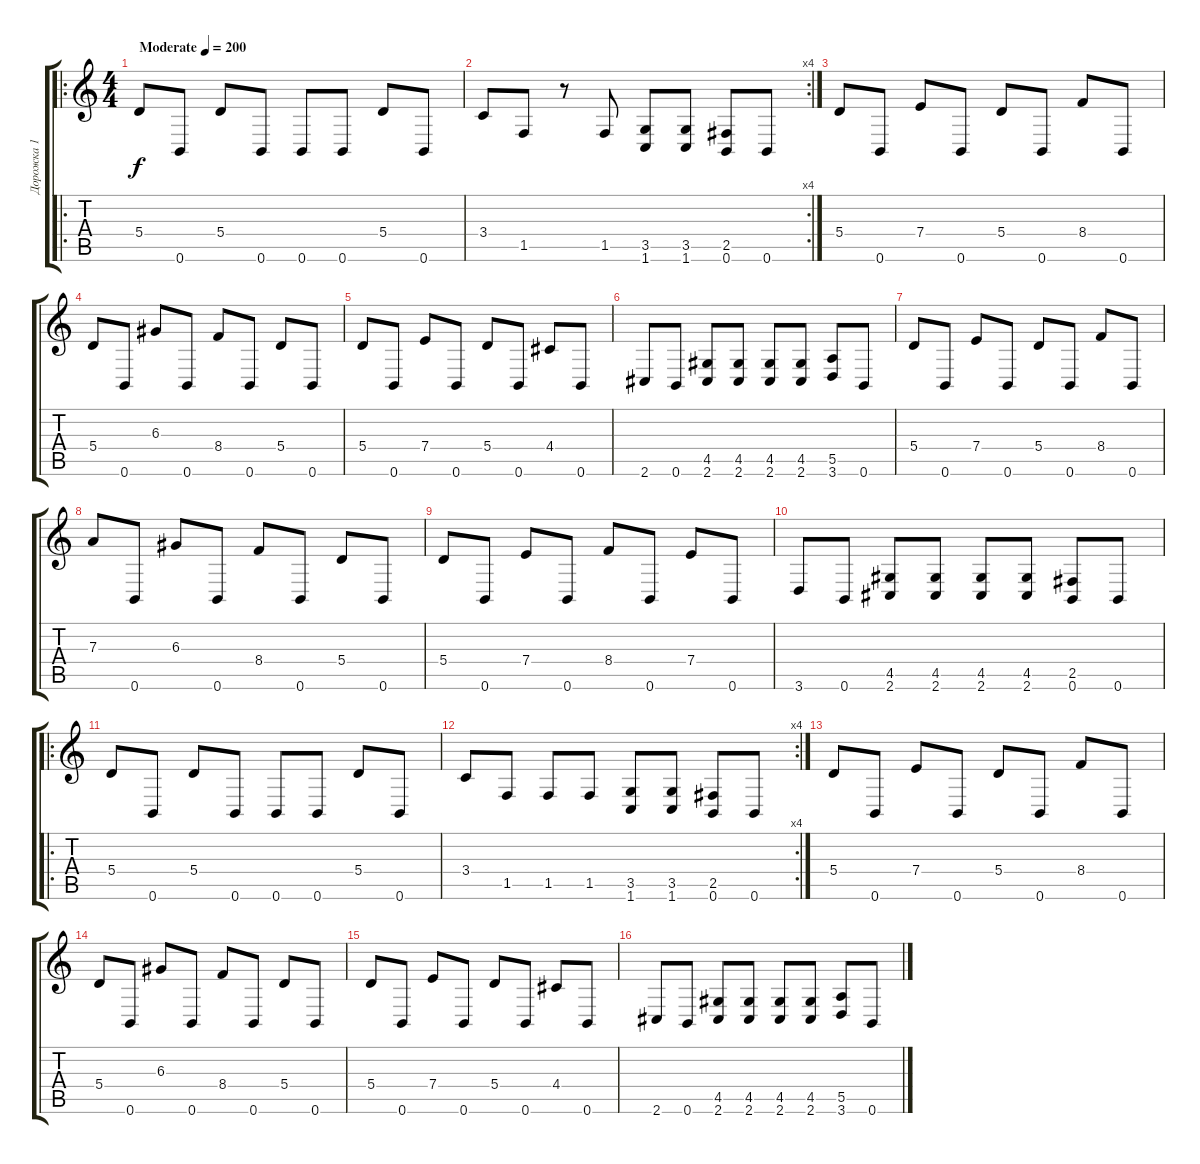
\track ("Дорожка 1" "Дорожка 1") {instrument distortionguitar}
\staff {score tabs}
\tuning (B3 Gb3 D3 A2 E2 B1) {hide}
\ro
\ts (4 4)
\tempo (200 "Moderate")
\clef g2
\ks c
5.4.8{dy f instrument distortionguitar} 0.6.8 5.4.8 0.6.8 0.6.8 0.6.8 5.4.8 0.6.8 |
\rc 4
3.4.8 1.5.8 r.8 1.5.8 (3.5 1.6).8 (3.5 1.6).8 (2.5 0.6).8 0.6.8 |
5.4.8 0.6.8 7.4.8 0.6.8 5.4.8 0.6.8 8.4.8 0.6.8 |
5.4.8 0.6.8 6.3.8 0.6.8 8.4.8 0.6.8 5.4.8 0.6.8 |
5.4.8 0.6.8 7.4.8 0.6.8 5.4.8 0.6.8 4.4.8 0.6.8 |
2.6.8 0.6.8 (4.5 2.6).8 (4.5 2.6).8 (4.5 2.6).8 (4.5 2.6).8 (5.5 3.6).8 0.6.8 |
5.4.8 0.6.8 7.4.8 0.6.8 5.4.8 0.6.8 8.4.8 0.6.8 |
7.3.8 0.6.8 6.3.8 0.6.8 8.4.8 0.6.8 5.4.8 0.6.8 |
5.4.8 0.6.8 7.4.8 0.6.8 8.4.8 0.6.8 7.4.8 0.6.8 |
3.6.8 0.6.8 (4.5 2.6).8 (4.5 2.6).8 (4.5 2.6).8 (4.5 2.6).8 (2.5 0.6).8 0.6.8 |
\ro
5.4.8 0.6.8 5.4.8 0.6.8 0.6.8 0.6.8 5.4.8 0.6.8 |
\rc 4
3.4.8 1.5.8 1.5.8 1.5.8 (3.5 1.6).8 (3.5 1.6).8 (2.5 0.6).8 0.6.8 |
5.4.8 0.6.8 7.4.8 0.6.8 5.4.8 0.6.8 8.4.8 0.6.8 |
5.4.8 0.6.8 6.3.8 0.6.8 8.4.8 0.6.8 5.4.8 0.6.8 |
5.4.8 0.6.8 7.4.8 0.6.8 5.4.8 0.6.8 4.4.8 0.6.8 |
2.6.8 0.6.8 (4.5 2.6).8 (4.5 2.6).8 (4.5 2.6).8 (4.5 2.6).8 (5.5 3.6).8 0.6.8
